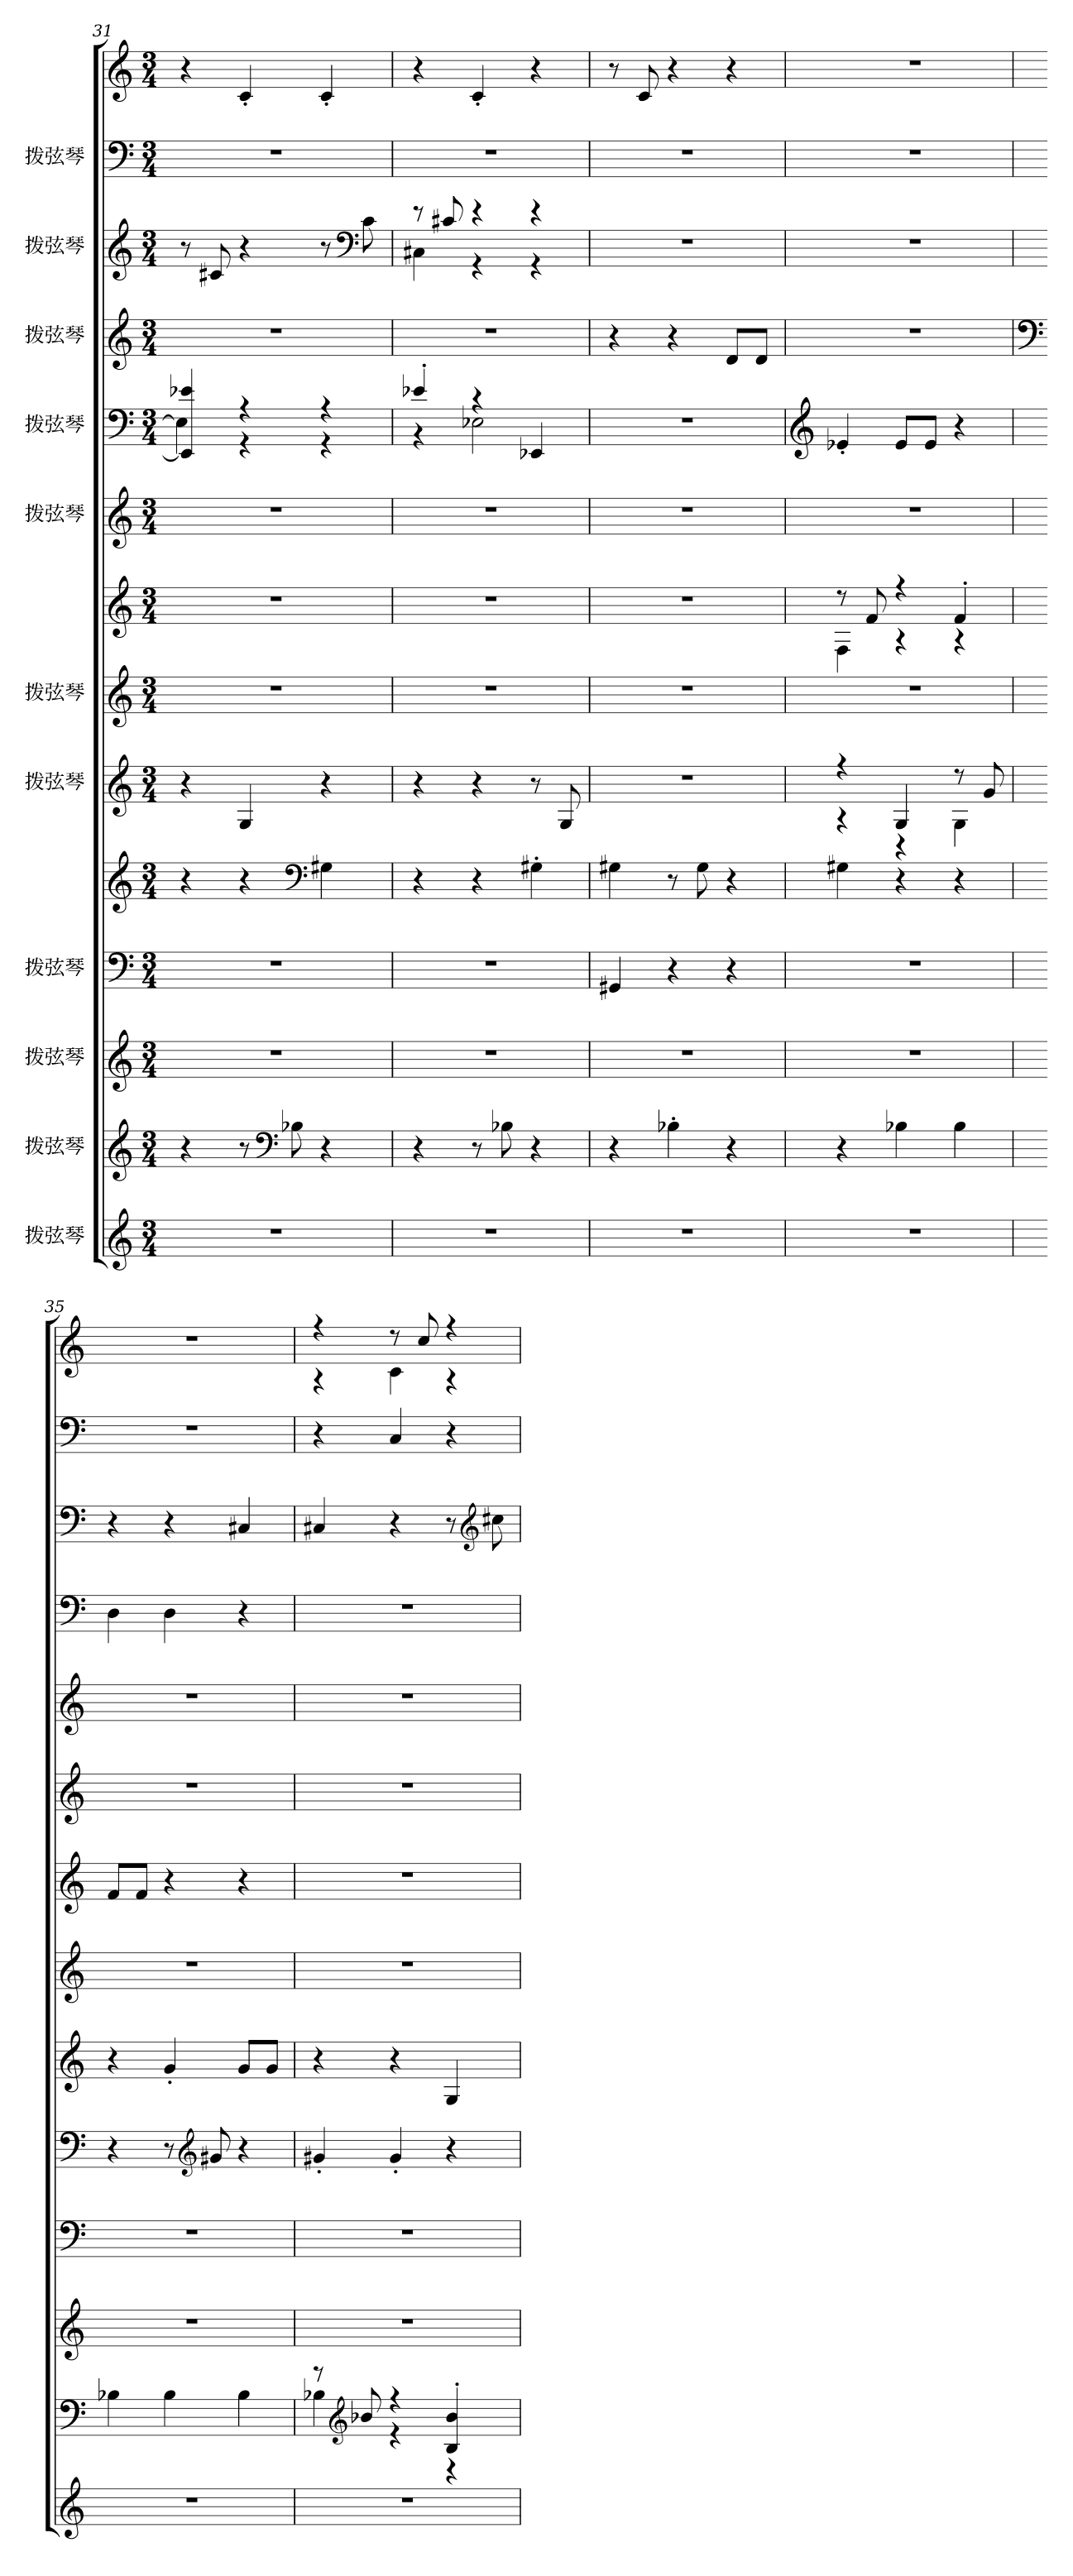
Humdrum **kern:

**kern	**kern	**kern	**kern	**kern	**kern	**kern	**kern	**kern	**kern	**kern	**kern	**kern	**kern
*part11	*part10	*part9	*part8	*part8	*part7	*part6	*part6	*part5	*part4	*part3	*part2	*part1	*part1
*staff14	*staff13	*staff12	*staff11	*staff10	*staff9	*staff8	*staff7	*staff6	*staff5	*staff4	*staff3	*staff2	*staff1
*I"拨弦琴	*I"拨弦琴	*I"拨弦琴	*I"拨弦琴	*	*I"拨弦琴	*I"拨弦琴	*	*I"拨弦琴	*I"拨弦琴	*I"拨弦琴	*I"拨弦琴	*I"拨弦琴	*
*clefG2	*clefG2	*clefG2	*clefF4	*clefG2	*clefG2	*clefG2	*clefG2	*clefG2	*clefF4	*clefG2	*clefG2	*clefF4	*clefG2
*k[]	*k[]	*k[]	*k[]	*k[]	*k[]	*k[]	*k[]	*k[]	*k[]	*k[]	*k[]	*k[]	*k[]
*M3/4	*M3/4	*M3/4	*M3/4	*M3/4	*M3/4	*M3/4	*M3/4	*M3/4	*M3/4	*M3/4	*M3/4	*M3/4	*M3/4
=31	=31	=31	=31	=31	=31	=31	=31	=31	=31	=31	=31	=31	=31
*	*	*	*	*	*	*	*	*	*^	*	*	*	*
2.r	4r	2.r	2.r	4r	4r	2.r	2.r	2.r	4EE-/] 4e-X/	4E-\]	2.r	8r	2.r	4r
.	.	.	.	.	.	.	.	.	.	.	.	8c#X/	.	.
.	8r	.	.	4r	4G/	.	.	.	4r	4r	.	4r	.	4c'/
*	*clefF4	*	*	*	*	*	*	*	*	*	*	*	*	*
.	8B-X\	.	.	.	.	.	.	.	.	.	.	.	.	.
*	*	*	*	*clefF4	*	*	*	*	*	*	*	*	*	*
.	4r	.	.	4G#X\	4r	.	.	.	4r	4r	.	8r	.	4c'/
*	*	*	*	*	*	*	*	*	*	*	*	*clefF4	*	*
.	.	.	.	.	.	.	.	.	.	.	.	8c#\	.	.
!!LO:PB:g=z
=32	=32	=32	=32	=32	=32	=32	=32	=32	=32	=32	=32	=32	=32	=32
*	*	*	*	*	*	*	*	*	*	*	*	*^	*	*
2.r	4r	2.r	2.r	4r	4r	2.r	2.r	2.r	4e-X'/	4r	2.r	8r	4C#X\	2.r	4r
.	.	.	.	.	.	.	.	.	.	.	.	8c#X/	.	.	.
.	8r	.	.	4r	4r	.	.	.	4r	2E-X\	.	4r	4r	.	4c'/
.	8B-X\	.	.	.	.	.	.	.	.	.	.	.	.	.	.
.	4r	.	.	4G#X'\	8r	.	.	.	4EE-X/	.	.	4r	4r	.	4r
.	.	.	.	.	8G/	.	.	.	.	.	.	.	.	.	.
*	*	*	*	*	*	*	*	*	*v	*v	*	*v	*v	*	*
=33	=33	=33	=33	=33	=33	=33	=33	=33	=33	=33	=33	=33	=33
2.r	4r	2.r	4GG#X/	4G#X\	2.r	2.r	2.r	2.r	2.r	4r	2.r	2.r	8r
.	.	.	.	.	.	.	.	.	.	.	.	.	8c/
.	4B-X'\	.	4r	8r	.	.	.	.	.	4r	.	.	4r
.	.	.	.	8G#\	.	.	.	.	.	.	.	.	.
.	4r	.	4r	4r	.	.	.	.	.	8d/L	.	.	4r
.	.	.	.	.	.	.	.	.	.	8d/J	.	.	.
=34	=34	=34	=34	=34	=34	=34	=34	=34	=34	=34	=34	=34	=34
*	*	*	*	*	*	*	*	*	*clefG2	*	*	*	*
*	*	*	*	*	*^	*	*^	*	*	*	*	*	*
2.r	4r	2.r	2.r	4G#X\	4r	4r	2.r	8r	4F\	2.r	4e-X'/	2.r	2.r	2.r	2.r
.	.	.	.	.	.	.	.	8f/	.	.	.	.	.	.	.
.	4B-X\	.	.	4r	4G/	4r	.	4r	4r	.	8e-/L	.	.	.	.
.	.	.	.	.	.	.	.	.	.	.	8e-/J	.	.	.	.
.	4B-\	.	.	4r	8r	4G\	.	4f'/	4r	.	4r	.	.	.	.
.	.	.	.	.	8g/	.	.	.	.	.	.	.	.	.	.
*	*	*	*	*	*v	*v	*	*v	*v	*	*	*	*	*	*
=35	=35	=35	=35	=35	=35	=35	=35	=35	=35	=35	=35	=35	=35
*	*	*	*	*	*	*	*	*	*	*clefF4	*	*	*
2.r	4B-X\	2.r	2.r	4r	4r	2.r	8f/L	2.r	2.r	4D\	4r	2.r	2.r
.	.	.	.	.	.	.	8f/J	.	.	.	.	.	.
.	4B-\	.	.	8r	4g'/	.	4r	.	.	4D\	4r	.	.
*	*	*	*	*clefG2	*	*	*	*	*	*	*	*	*
.	.	.	.	8g#X/	.	.	.	.	.	.	.	.	.
.	4B-\	.	.	4r	8g/L	.	4r	.	.	4r	4C#X/	.	.
.	.	.	.	.	8g/J	.	.	.	.	.	.	.	.
!!LO:PB:g=z
=36	=36	=36	=36	=36	=36	=36	=36	=36	=36	=36	=36	=36	=36
*	*^	*	*	*	*	*	*	*	*	*	*	*	*^
2.r	8r	4B-X\	2.r	2.r	4g#X'/	4r	2.r	2.r	2.r	2.r	2.r	4C#X/	4r	4r	4r
*	*clefG2	*	*	*	*	*	*	*	*	*	*	*	*	*	*
.	8b-X/	.	.	.	.	.	.	.	.	.	.	.	.	.	.
.	4r	4r	.	.	4g#'/	4r	.	.	.	.	.	4r	4C/	8r	4c\
.	.	.	.	.	.	.	.	.	.	.	.	.	.	8cc/	.
.	4B-/' 4b-/'	4r	.	.	4r	4G/	.	.	.	.	.	8r	4r	4r	4r
*	*	*	*	*	*	*	*	*	*	*	*	*clefG2	*	*	*
.	.	.	.	.	.	.	.	.	.	.	.	8cc#X\	.	.	.
*	*v	*v	*	*	*	*	*	*	*	*	*	*	*	*v	*v
=	=	=	=	=	=	=	=	=	=	=	=	=	=
*-	*-	*-	*-	*-	*-	*-	*-	*-	*-	*-	*-	*-	*-
